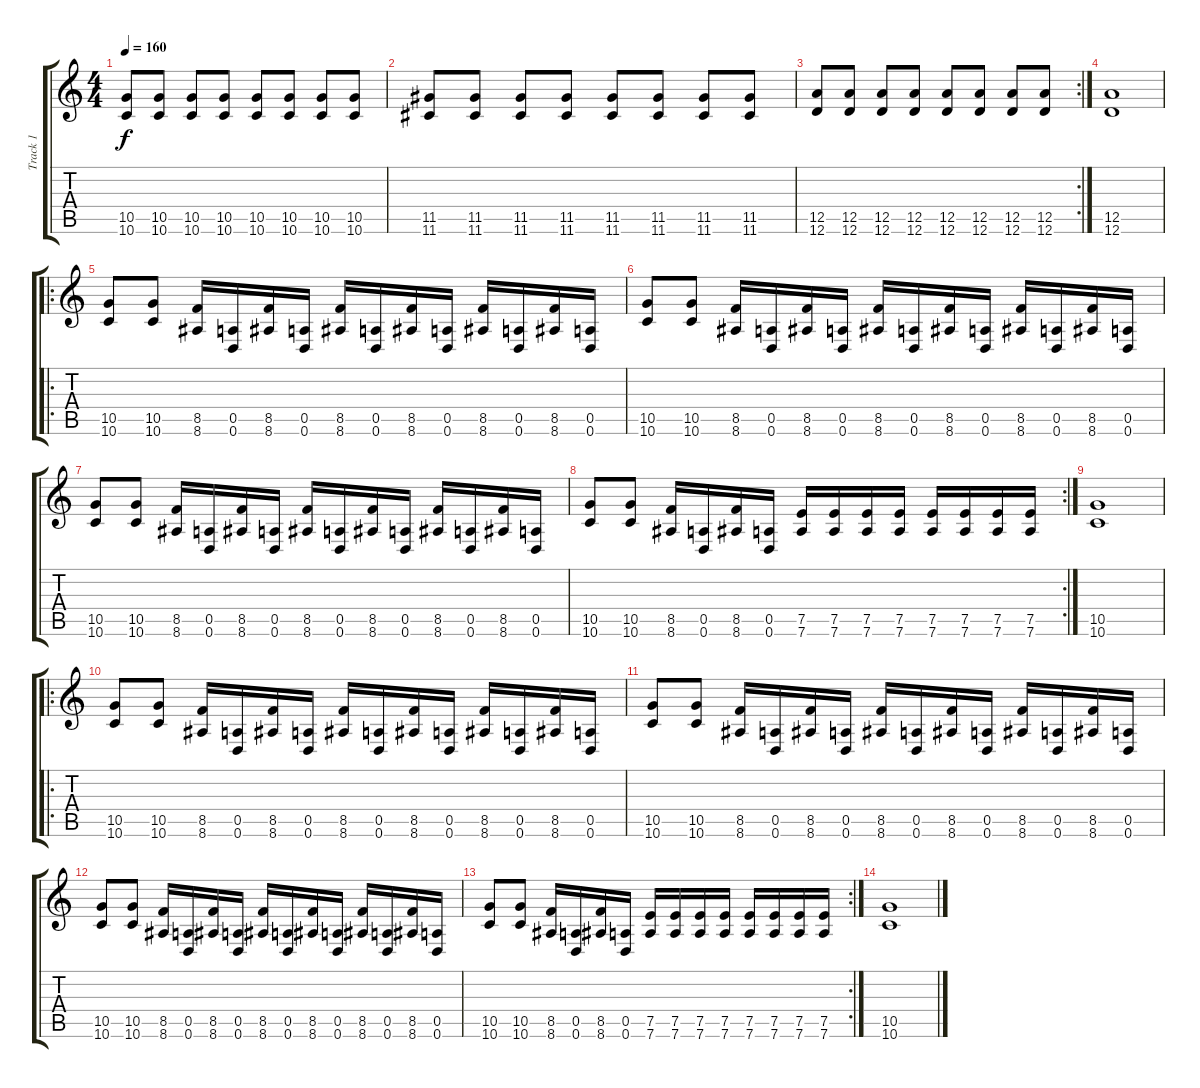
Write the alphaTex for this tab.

\track ("Track 1" "Track 1") {instrument distortionguitar}
\staff {score tabs}
\tuning (E4 B3 G3 D3 A2 D2) {hide}
\ts (4 4)
\tempo 160
\clef g2
\ks c
(10.5 10.6).8{dy f} (10.5 10.6).8 (10.5 10.6).8 (10.5 10.6).8 (10.5 10.6).8 (10.5 10.6).8 (10.5 10.6).8 (10.5 10.6).8 |
(11.5 11.6).8 (11.5 11.6).8 (11.5 11.6).8 (11.5 11.6).8 (11.5 11.6).8 (11.5 11.6).8 (11.5 11.6).8 (11.5 11.6).8 |
\rc 2
(12.5 12.6).8 (12.5 12.6).8 (12.5 12.6).8 (12.5 12.6).8 (12.5 12.6).8 (12.5 12.6).8 (12.5 12.6).8 (12.5 12.6).8 |
(12.5 12.6).1 |
\ro
(10.5 10.6).8{instrument distortionguitar} (10.5 10.6).8 (8.5 8.6).16 (0.5 0.6).16 (8.5 8.6).16 (0.5 0.6).16 (8.5 8.6).16 (0.5 0.6).16 (8.5 8.6).16 (0.5 0.6).16 (8.5 8.6).16 (0.5 0.6).16 (8.5 8.6).16 (0.5 0.6).16 |
(10.5 10.6).8{instrument distortionguitar} (10.5 10.6).8 (8.5 8.6).16 (0.5 0.6).16 (8.5 8.6).16 (0.5 0.6).16 (8.5 8.6).16 (0.5 0.6).16 (8.5 8.6).16 (0.5 0.6).16 (8.5 8.6).16 (0.5 0.6).16 (8.5 8.6).16 (0.5 0.6).16 |
(10.5 10.6).8{instrument distortionguitar} (10.5 10.6).8 (8.5 8.6).16 (0.5 0.6).16 (8.5 8.6).16 (0.5 0.6).16 (8.5 8.6).16 (0.5 0.6).16 (8.5 8.6).16 (0.5 0.6).16 (8.5 8.6).16 (0.5 0.6).16 (8.5 8.6).16 (0.5 0.6).16 |
\rc 2
(10.5 10.6).8{instrument distortionguitar} (10.5 10.6).8 (8.5 8.6).16 (0.5 0.6).16 (8.5 8.6).16 (0.5 0.6).16 (7.5 7.6).16 (7.5 7.6).16 (7.5 7.6).16 (7.5 7.6).16 (7.5 7.6).16 (7.5 7.6).16 (7.5 7.6).16 (7.5 7.6).16 |
(10.5 10.6).1 |
\ro
(10.5 10.6).8{instrument distortionguitar} (10.5 10.6).8 (8.5 8.6).16 (0.5 0.6).16 (8.5 8.6).16 (0.5 0.6).16 (8.5 8.6).16 (0.5 0.6).16 (8.5 8.6).16 (0.5 0.6).16 (8.5 8.6).16 (0.5 0.6).16 (8.5 8.6).16 (0.5 0.6).16 |
(10.5 10.6).8{instrument distortionguitar} (10.5 10.6).8 (8.5 8.6).16 (0.5 0.6).16 (8.5 8.6).16 (0.5 0.6).16 (8.5 8.6).16 (0.5 0.6).16 (8.5 8.6).16 (0.5 0.6).16 (8.5 8.6).16 (0.5 0.6).16 (8.5 8.6).16 (0.5 0.6).16 |
(10.5 10.6).8{instrument distortionguitar} (10.5 10.6).8 (8.5 8.6).16 (0.5 0.6).16 (8.5 8.6).16 (0.5 0.6).16 (8.5 8.6).16 (0.5 0.6).16 (8.5 8.6).16 (0.5 0.6).16 (8.5 8.6).16 (0.5 0.6).16 (8.5 8.6).16 (0.5 0.6).16 |
\rc 2
(10.5 10.6).8{instrument distortionguitar} (10.5 10.6).8 (8.5 8.6).16 (0.5 0.6).16 (8.5 8.6).16 (0.5 0.6).16 (7.5 7.6).16 (7.5 7.6).16 (7.5 7.6).16 (7.5 7.6).16 (7.5 7.6).16 (7.5 7.6).16 (7.5 7.6).16 (7.5 7.6).16 |
(10.5 10.6).1
